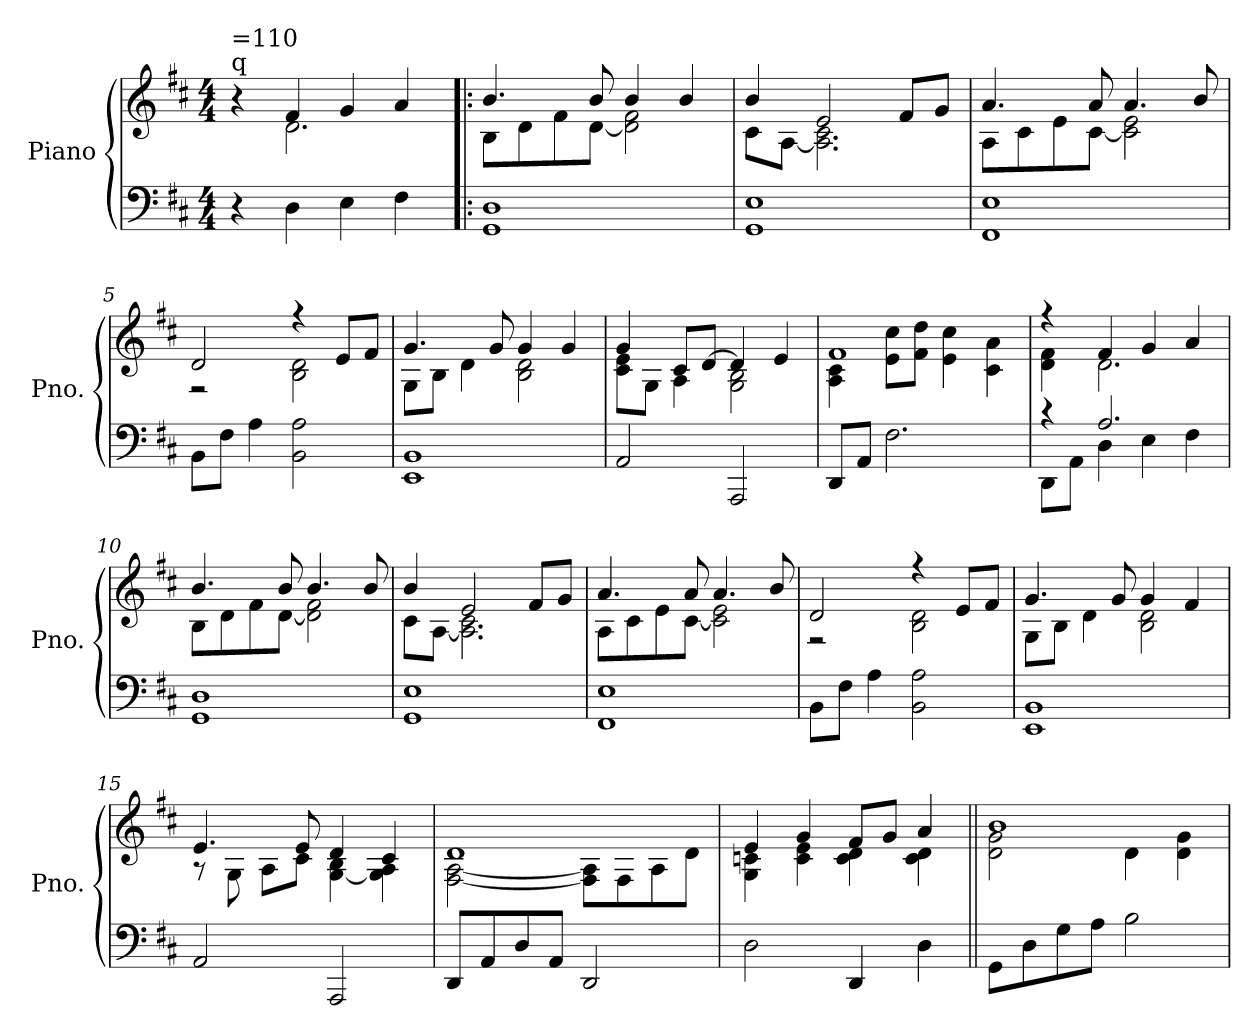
**kern	**kern
*part1	*part1
*staff2	*staff1
*I"Piano	*
*I'Pno.	*
!!LO:PB:g=z
*clefF4	*clefG2
*k[f#c#]	*k[f#c#]
*D:	*D:
*M4/4	*M4/4
=1	=1
*	*^
!	!LO:TX:t=q	!
!	!LO:TX:t==110	!
4r	4r	4ryy
4Di\	4f#i/	2.di\
4Ei\	4gi/	.
4F#i\	4ai/	.
=2!|:	=2!|:	=2!|:
1GGi 1Di	4.bi/	8Bi\L
.	.	8di\
.	.	8f#i\
.	8bi/	[<8di\J
.	4bi/	2di\] 2f#i
.	4bi/	.
=3	=3	=3
1GGi 1Ei	4bi/	8c#i\L
.	.	[<8Ai\J
.	2ei/	2.Ai\] 2.c#i
.	8f#i/L	.
.	8gi/J	.
=4	=4	=4
1FF#i 1Ei	4.ai/	8Ai\L
.	.	8c#i\
.	.	8ei\
.	8ai/	[<8c#i\J
.	4.ai/	2c#i\] 2ei
.	8bi/	.
!!LO:LB:g=z	!!
=5	=5	=5
8BBi\L	2di/	2r
8F#i\J	.	.
4Ai\	.	.
2BBi\ 2Ai	4r	2Bi\ 2di
.	8ei/L	.
.	8f#i/J	.
=6	=6	=6
1EEi 1BBi	4.gi/	8Gi\L
.	.	8Bi\J
.	.	4di\
.	8gi/	.
.	4gi/	2Bi\ 2di
.	4gi/	.
=7	=7	=7
2AAi/	4gi/	8c#i\ 8eiL
.	.	8Gi\J
.	8c#i/L	4Ai\
.	[>8di/J	.
2AAAi/	4di/]	2Gi\ 2Bi
.	4ei/	.
=8	=8	=8
8DDi/L	1f#i	4Ai\ 4c#i
8AAi/J	.	.
2.F#i\	.	8ei\ 8cc#iL
.	.	8f#i\ 8ddiJ
.	.	4ei\ 4cc#i
.	.	4c#i\ 4ai
=9	=9	=9
*^	*	*
4r	8DDi\L	4r	4di\ 4f#i
.	8AAi\J	.	.
2.Ai/	4Di\	4f#i/	2.di\
.	4Ei\	4gi/	.
.	4F#i\	4ai/	.
*v	*v	*	*
!!LO:LB:g=z	!!
=10	=10	=10
1GGi 1Di	4.bi/	8Bi\L
.	.	8di\
.	.	8f#i\
.	8bi/	[<8di\J
.	4.bi/	2di\] 2f#i
.	8bi/	.
=11	=11	=11
1GGi 1Ei	4bi/	8c#i\L
.	.	[<8Ai\J
.	2ei/	2.Ai\] 2.c#i
.	8f#i/L	.
.	8gi/J	.
=12	=12	=12
1FF#i 1Ei	4.ai/	8Ai\L
.	.	8c#i\
.	.	8ei\
.	8ai/	[<8c#i\J
.	4.ai/	2c#i\] 2ei
.	8bi/	.
=13	=13	=13
8BBi\L	2di/	2r
8F#i\J	.	.
4Ai\	.	.
2BBi\ 2Ai	4r	2Bi\ 2di
.	8ei/L	.
.	8f#i/J	.
=14	=14	=14
1EEi 1BBi	4.gi/	8Gi\L
.	.	8Bi\J
.	.	4di\
.	8gi/	.
.	4gi/	2Bi\ 2di
.	4f#i/	.
!!LO:LB:g=z	!!
=15	=15	=15
2AAi/	4.ei/	8r
.	.	8Gi\
.	.	8Ai\L
.	8ei/	8c#i\J
2AAAi/	4di/	[<4Gi\ 4Bi
.	4c#i/	4Gi\] 4Ai
=16	=16	=16
8DDi/L	1di	[<2F#i\ [<2Ai
8AAi/	.	.
8Di/	.	.
8AAi/J	.	.
2DDi/	.	8F#i\] 8Ai]L
.	.	8F#i\
.	.	8Ai\
.	.	8di\J
=17	=17	=17
2Di\	4ei/	4Gi\ 4cni
.	4gi/	4ci\ 4ei
4DDi/	8f#i/L	4ci\ 4di
.	8gi/J	.
4Di\	4ai/	4ci\ 4di
=18||	=18||	=18||
8GGi\L	1bi	2di\ 2gi
8Di\	.	.
8Gi\	.	.
8Ai\J	.	.
2Bi\	.	4di\
.	.	4di\ 4gi
*	*v	*v
=	=
*-	*-
